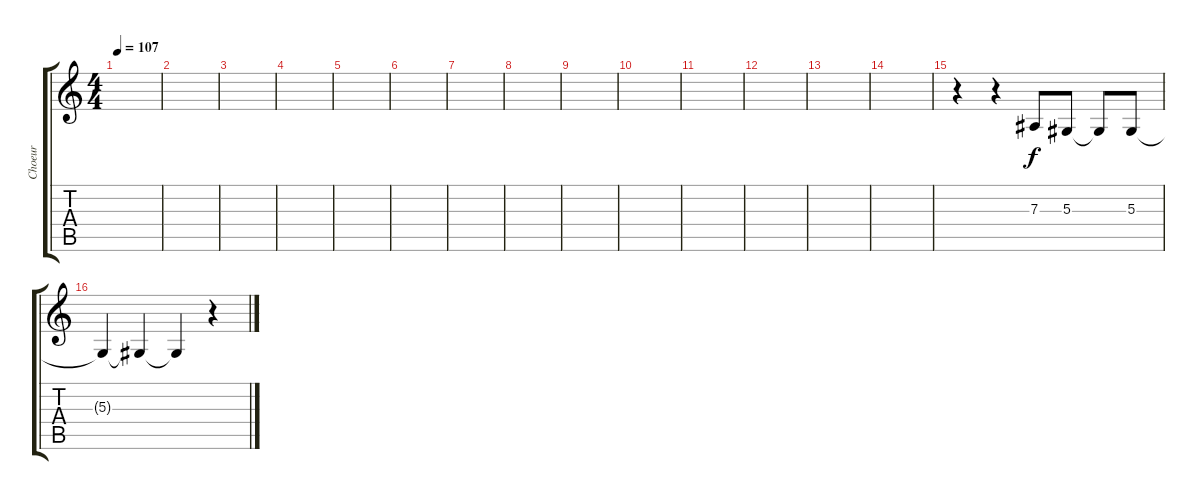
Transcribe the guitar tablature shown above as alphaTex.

\track ("Choeur" "Choeur") {instrument synthbrass1}
\staff {score tabs}
\tuning (C4 G3 Eb3 Bb2 F2 C2) {hide}
\ts (4 4)
\tempo 107
\clef g2
\ks c
|
|
|
|
|
|
|
|
|
|
|
|
|
|
\section ("" "")
r.4 r.4 7.3.8 5.3.8 5.3{t}.8 5.3.8 |
5.3{t}.4 5.3{t}.4 5.3{t}.4 r.4
